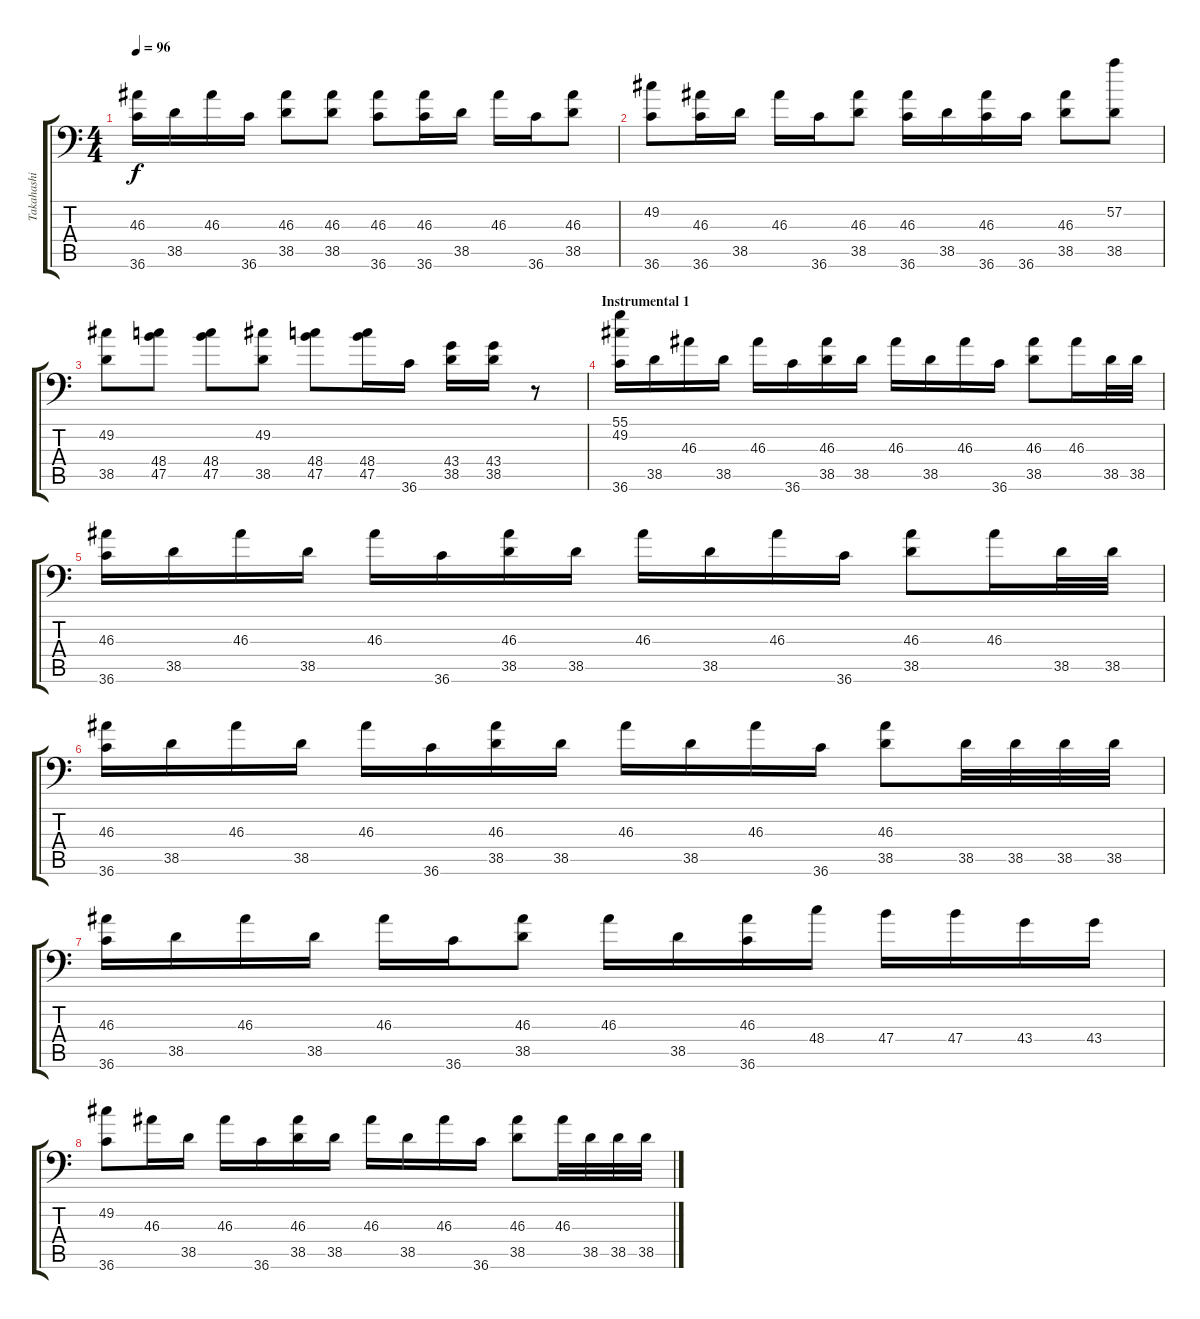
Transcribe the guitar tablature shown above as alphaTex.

\track ("Takahashi Kumiko" "Takahashi ") {instrument acousticgrandpiano}
\staff {score tabs}
\tuning (C-1 C-1 C-1 C-1 C-1 C-1) {hide}
\ts (4 4)
\tempo 96
\clef f4
\ks c
(46.3 36.6).16{dy f} 38.5.16 46.3.16 36.6.16 (46.3 38.5).8 (46.3 38.5).8 (46.3 36.6).8 (46.3 36.6).16 38.5.16 46.3.16 36.6.16 (46.3 38.5).8 |
(49.2 36.6).8 (46.3 36.6).16 38.5.16 46.3.16 36.6.16 (46.3 38.5).8 (46.3 36.6).16 38.5.16 (46.3 36.6).16 36.6.16 (46.3 38.5).8 (57.2 38.5).8 |
(49.2 38.5).8 (48.4 47.5).8 (48.4 47.5).8 (49.2 38.5).8 (48.4 47.5).8 (48.4 47.5).16 36.6.16 (43.4 38.5).16 (43.4 38.5).16 r.8 |
\section ("" "Instrumental 1")
(55.1 49.2 36.6).16 38.5.16 46.3.16 38.5.16 46.3.16 36.6.16 (46.3 38.5).16 38.5.16 46.3.16 38.5.16 46.3.16 36.6.16 (46.3 38.5).8 46.3.16 38.5.32 38.5.32 |
(46.3 36.6).16 38.5.16 46.3.16 38.5.16 46.3.16 36.6.16 (46.3 38.5).16 38.5.16 46.3.16 38.5.16 46.3.16 36.6.16 (46.3 38.5).8 46.3.16 38.5.32 38.5.32 |
(46.3 36.6).16 38.5.16 46.3.16 38.5.16 46.3.16 36.6.16 (46.3 38.5).16 38.5.16 46.3.16 38.5.16 46.3.16 36.6.16 (46.3 38.5).8 38.5.32 38.5.32 38.5.32 38.5.32 |
(46.3 36.6).16 38.5.16 46.3.16 38.5.16 46.3.16 36.6.16 (46.3 38.5).8 46.3.16 38.5.16 (46.3 36.6).16 48.4.16 47.4.16 47.4.16 43.4.16 43.4.16 |
(49.2 36.6).8 46.3.16 38.5.16 46.3.16 36.6.16 (46.3 38.5).16 38.5.16 46.3.16 38.5.16 46.3.16 36.6.16 (46.3 38.5).8 46.3.32 38.5.32 38.5.32 38.5.32
